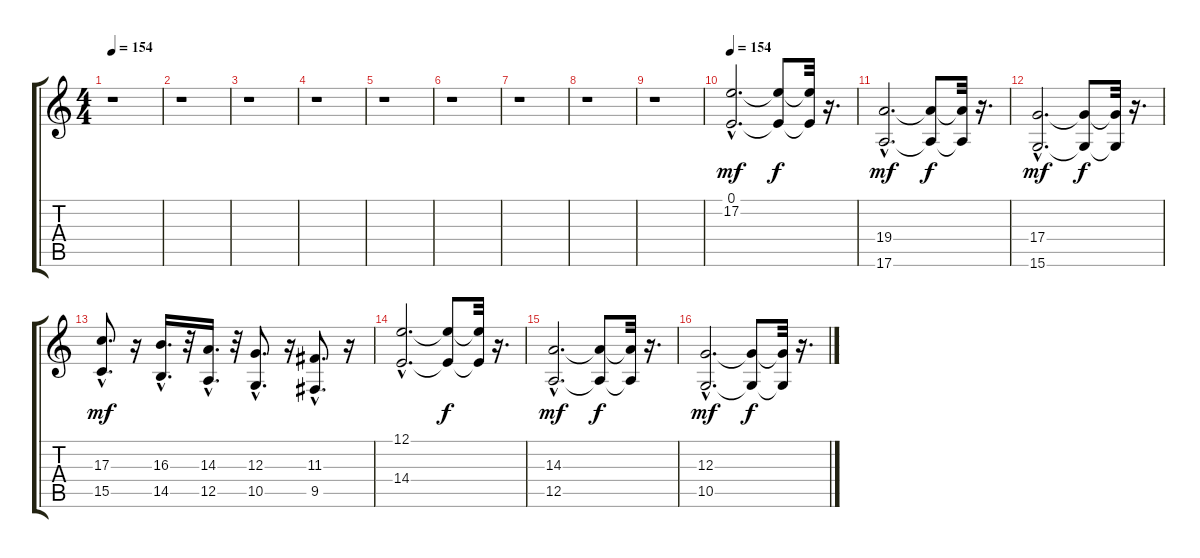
\track "" {instrument choiraahs}
\staff {score tabs}
\tuning (E4 B3 G3 D3 A2 E2) {hide}
\ts (4 4)
\tempo 154
\clef g2
\ks c
r.1{dy f} |
r.1 |
r.1 |
r.1 |
r.1 |
r.1 |
r.1 |
r.1 |
r.1 |
\tempo 154
(0.1{hac} 17.2{hac}).2{d dy mf} (0.1{t} 17.2{t}).8{dy f} (0.1{t} 17.2{t}).32 r.16{d} |
(19.4{hac} 17.6{hac}).2{d dy mf} (19.4{t} 17.6{t}).8{dy f} (19.4{t} 17.6{t}).32 r.16{d} |
(17.4{hac} 15.6{hac}).2{d dy mf} (17.4{t} 15.6{t}).8{dy f} (17.4{t} 15.6{t}).32 r.16{d} |
(17.3{hac} 15.5{hac}).8{d dy mf} r.16 (16.3{hac} 14.5{hac}).16{d} r.32 (14.3{hac} 12.5{hac}).16{d} r.32 (12.3{hac} 10.5{hac}).8{d} r.16 (11.3{hac} 9.5{hac}).8{d} r.16 |
(12.1{hac} 14.4{hac}).2{d} (12.1{t} 14.4{t}).8{dy f} (12.1{t} 14.4{t}).32 r.16{d} |
(14.3{hac} 12.5{hac}).2{d dy mf} (14.3{t} 12.5{t}).8{dy f} (14.3{t} 12.5{t}).32 r.16{d} |
(12.3{hac} 10.5{hac}).2{d dy mf} (12.3{t} 10.5{t}).8{dy f} (12.3{t} 10.5{t}).32 r.16{d}
